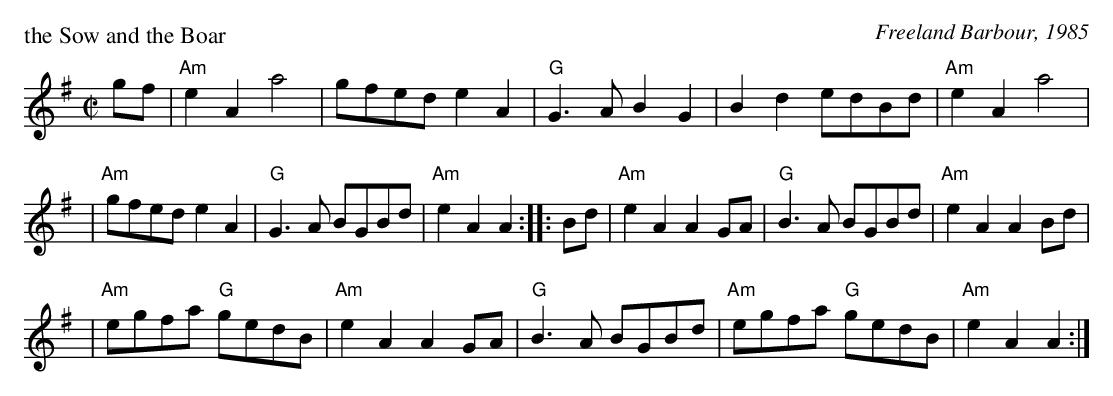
X:1
P: the Sow and the Boar
C: Freeland Barbour, 1985
M: C|
L: 1/4
K: ADor
g/f/ | "Am"eA a2 | g/f/e/d/ eA |\
"G"G>A BG | Bd e/d/B/d/ | "Am"eA a2 |
| "Am"g/f/e/d/ eA | "G"G>A B/G/B/d/ |\
"Am"eA A :: B/d/ | "Am"eA AG/A/ |\
"G"B>A B/G/B/d/ | "Am"eA AB/d/ |
| "Am"e/g/f/a/ "G"g/e/d/B/ | "Am"eA AG/A/ |\
"G"B>A B/G/B/d/ | "Am"e/g/f/a/ "G"g/e/d/B/ | "Am"eA A :|
